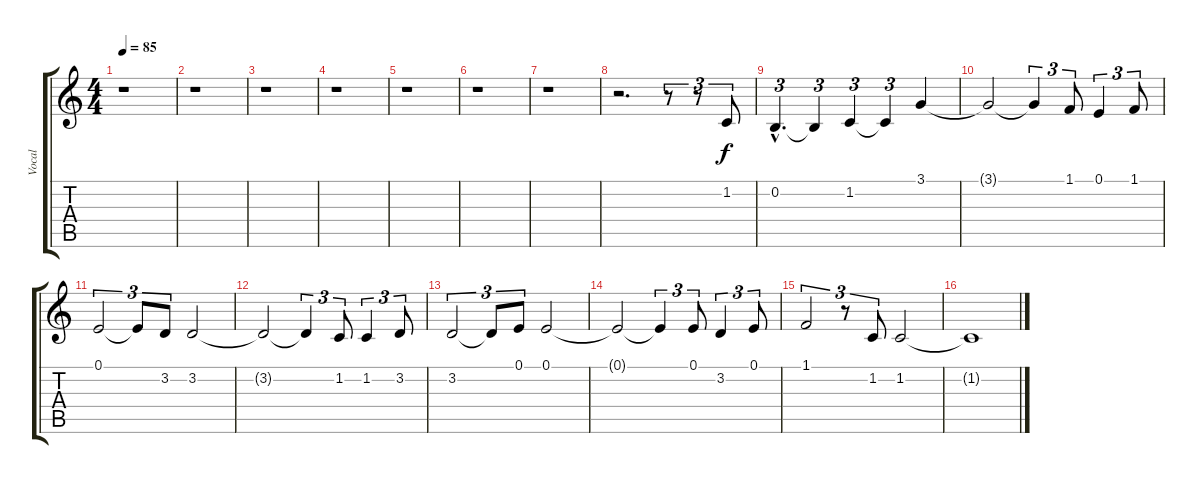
\track ("Vocal" "Vocal") {instrument flute}
\staff {score tabs}
\tuning (E4 B3 G3 D3 A2 E2) {hide}
\ts (4 4)
\tempo 85
\clef g2
\ks c
r.1{dy f} |
r.1 |
r.1 |
r.1 |
r.1 |
r.1 |
r.1 |
r.2{d} r.8{tu (3 2)} r.8{tu (3 2)} 1.2.8{tu (3 2)} |
0.2{hac}.4{d tu (3 2)} 0.2{t}.4{tu (3 2)} 1.2.4{tu (3 2)} 1.2{t}.4{tu (3 2)} 3.1.4 |
3.1{t}.2 3.1{t}.4{tu (3 2)} 1.1.8{tu (3 2)} 0.1.4{tu (3 2)} 1.1.8{tu (3 2)} |
0.1.2{tu (3 2)} 0.1{t}.8{tu (3 2)} 3.2.8{tu (3 2)} 3.2.2 |
3.2{t}.2 3.2{t}.4{tu (3 2)} 1.2.8{tu (3 2)} 1.2.4{tu (3 2)} 3.2.8{tu (3 2)} |
3.2.2{tu (3 2)} 3.2{t}.8{tu (3 2)} 0.1.8{tu (3 2)} 0.1.2 |
0.1{t}.2 0.1{t}.4{tu (3 2)} 0.1.8{tu (3 2)} 3.2.4{tu (3 2)} 0.1.8{tu (3 2)} |
1.1.2{tu (3 2)} r.8{tu (3 2)} 1.2.8{tu (3 2)} 1.2.2 |
1.2{t}.1
